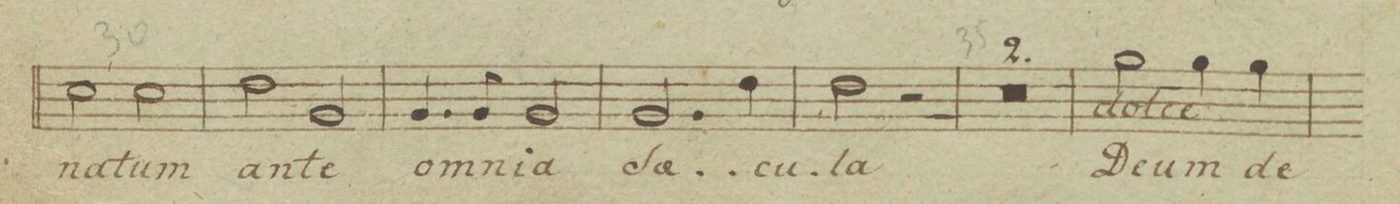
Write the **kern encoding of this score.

**kern	**text	**dynam
*I"Tenore	*	*
*clefC4	*	*
*k[b-e-a-]	*	*
*met(c)	*	*
*M4/4	*	*
2B-\	na-	.
2B-\	-tum	.
=31	=31	=31
2c\	an-	.
2F/	-te	.
=32	=32	=32
4.F/	o-	.
8F/	-mni-	.
2F/	-a	.
=33	=33	=33
2.F/	Sae-	.
4c\	-cu-	.
=34	=34	=34
2c\	-la	.
2r	.	.
=35	=35	=35
0r	.	.
=36	=36	=36
=37	=37	=37
2f\	De-	.
4f\	-um	.
4f\	de	.
=38	=38	=38
*-	*-	*-
